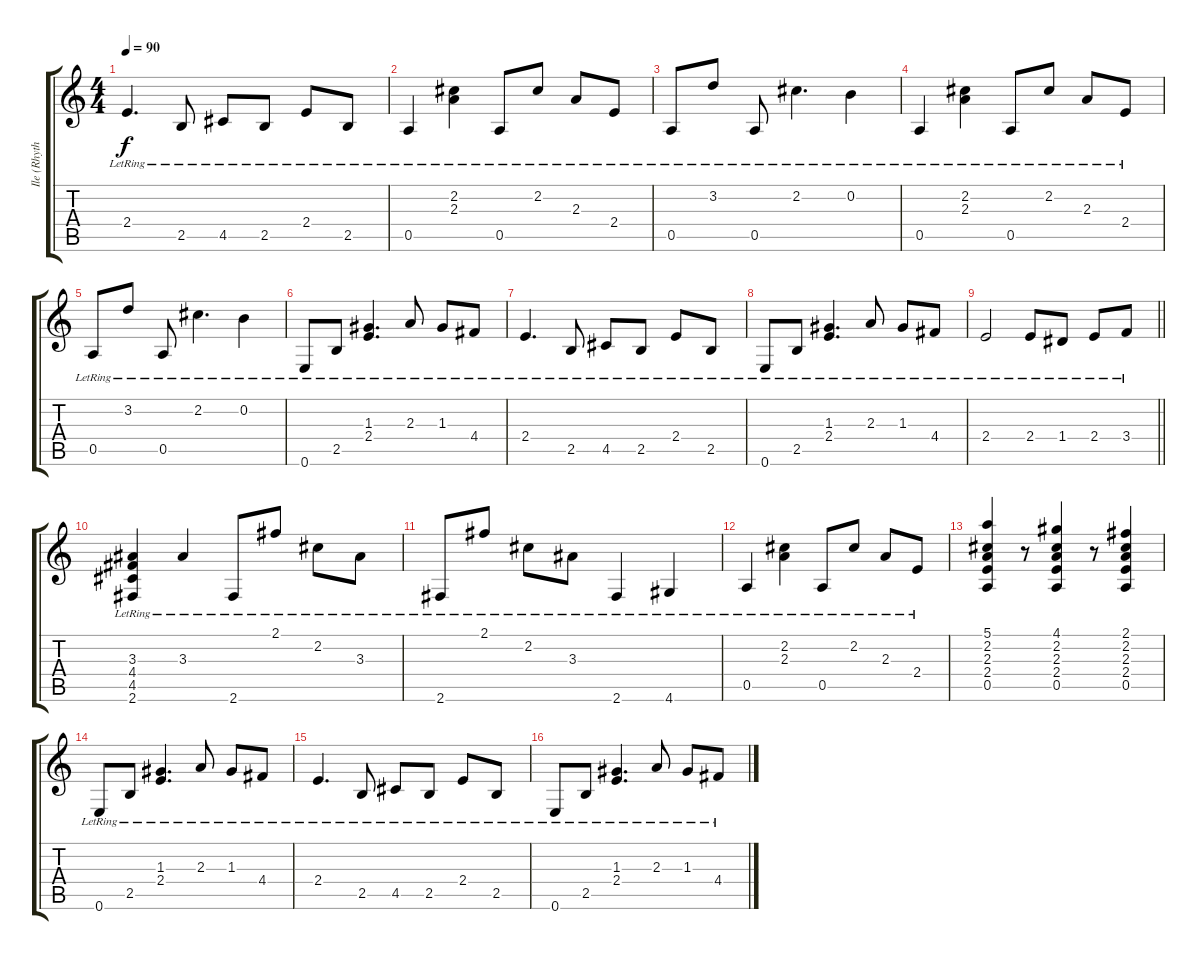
\track ("Ile (Rhythm)" "Ile (Rhyth") {instrument electricguitarclean}
\staff {score tabs}
\tuning (E4 B3 G3 D3 A2 E2) {hide}
\ts (4 4)
\tempo 90
\clef g2
\ks c
2.4{lr}.4{d dy f} 2.5{lr}.8 4.5{lr}.8 2.5{lr}.8 2.4{lr}.8 2.5{lr}.8 |
0.5{lr}.4 (2.2{lr} 2.3{lr}).4 0.5{lr}.8 2.2{lr}.8 2.3{lr}.8 2.4{lr}.8 |
0.5{lr}.8 3.2{lr}.8 0.5{lr}.8 2.2{lr}.4{d} 0.2{lr}.4 |
0.5{lr}.4 (2.2{lr} 2.3{lr}).4 0.5{lr}.8 2.2{lr}.8 2.3{lr}.8 2.4{lr}.8 |
0.5{lr}.8 3.2{lr}.8 0.5{lr}.8 2.2{lr}.4{d} 0.2{lr}.4 |
0.6{lr}.8 2.5{lr}.8 (1.3{lr} 2.4).4{d} 2.3{lr}.8 1.3{lr}.8 4.4{lr}.8 |
2.4{lr}.4{d} 2.5{lr}.8 4.5{lr}.8 2.5{lr}.8 2.4{lr}.8 2.5{lr}.8 |
0.6{lr}.8 2.5{lr}.8 (1.3{lr} 2.4).4{d} 2.3{lr}.8 1.3{lr}.8 4.4{lr}.8 |
\barLineRight lightlight
2.4{lr}.2 2.4{lr}.8 1.4{lr}.8 2.4{lr}.8 3.4{lr}.8 |
(3.3{lr} 4.4{lr} 4.5{lr} 2.6{lr}).4 3.3{lr}.4 2.6{lr}.8 2.1{lr}.8 2.2{lr}.8 3.3{lr}.8 |
2.6{lr}.8 2.1{lr}.8 2.2{lr}.8 3.3{lr}.8 2.6{lr}.4 4.6{lr}.4 |
0.5{lr}.4 (2.2{lr} 2.3{lr}).4 0.5{lr}.8 2.2{lr}.8 2.3{lr}.8 2.4{lr}.8 |
(5.1 2.2 2.3 2.4 0.5).4 r.8 (4.1 2.2 2.3 2.4 0.5).4 r.8 (2.1 2.2 2.3 2.4 0.5).4 |
0.6{lr}.8 2.5{lr}.8 (1.3{lr} 2.4).4{d} 2.3{lr}.8 1.3{lr}.8 4.4{lr}.8 |
2.4{lr}.4{d} 2.5{lr}.8 4.5{lr}.8 2.5{lr}.8 2.4{lr}.8 2.5{lr}.8 |
0.6{lr}.8 2.5{lr}.8 (1.3{lr} 2.4).4{d} 2.3{lr}.8 1.3{lr}.8 4.4{lr}.8
